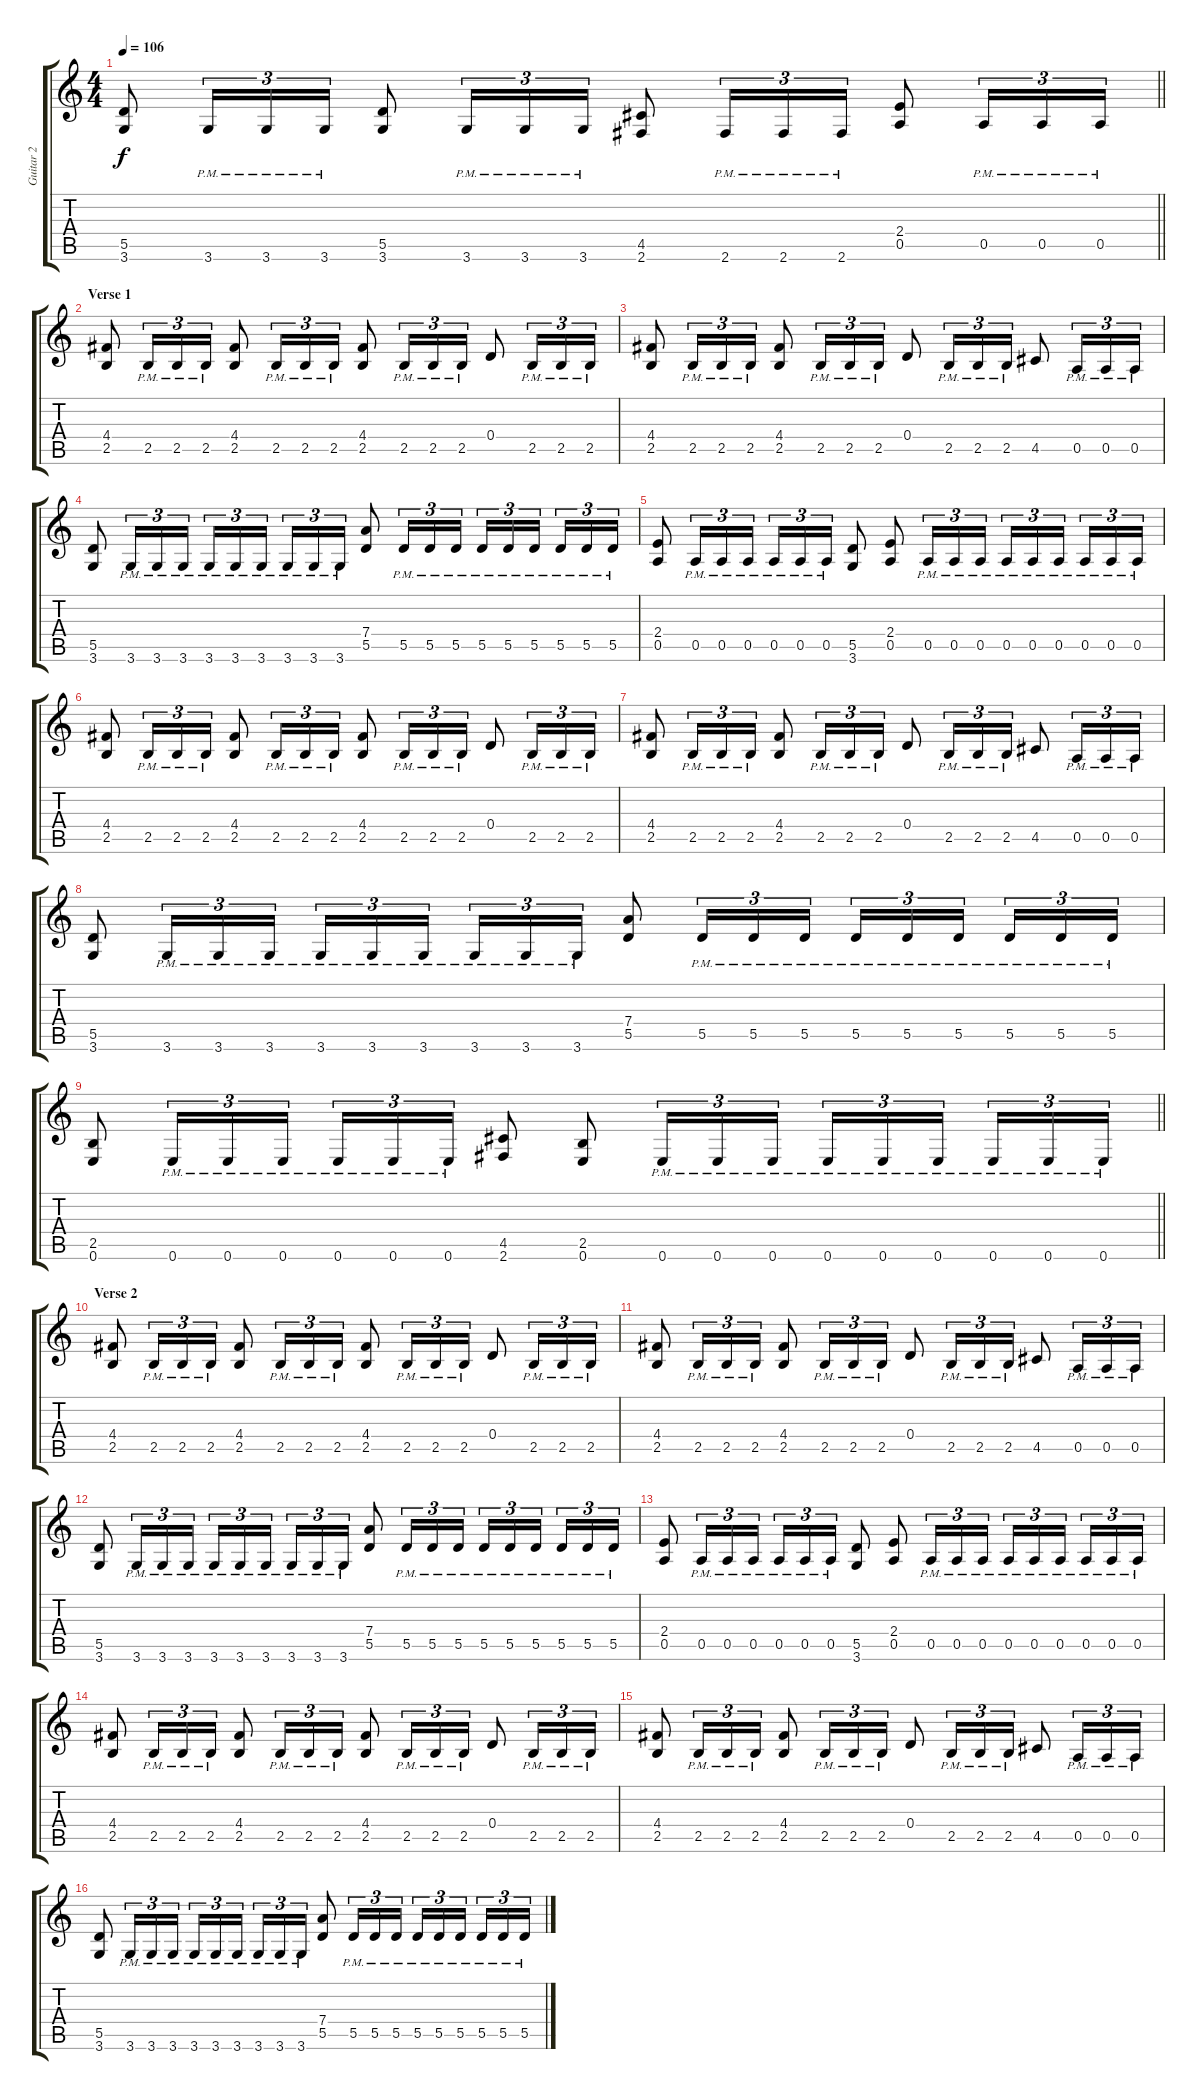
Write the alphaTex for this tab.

\track ("Guitar 2" "Guitar 2") {instrument distortionguitar}
\staff {score tabs}
\tuning (E4 B3 G3 D3 A2 E2) {hide}
\ts (4 4)
\tempo 106
\clef g2
\barLineRight lightlight
\ks c
(5.5 3.6).8{dy f} 3.6{pm}.16{tu (3 2)} 3.6{pm}.16{tu (3 2)} 3.6{pm}.16{tu (3 2)} (5.5 3.6).8 3.6{pm}.16{tu (3 2)} 3.6{pm}.16{tu (3 2)} 3.6{pm}.16{tu (3 2)} (4.5 2.6).8 2.6{pm}.16{tu (3 2)} 2.6{pm}.16{tu (3 2)} 2.6{pm}.16{tu (3 2)} (2.4 0.5).8 0.5{pm}.16{tu (3 2)} 0.5{pm}.16{tu (3 2)} 0.5{pm}.16{tu (3 2)} |
\section ("" "Verse 1")
(4.4 2.5).8 2.5{pm}.16{tu (3 2)} 2.5{pm}.16{tu (3 2)} 2.5{pm}.16{tu (3 2)} (4.4 2.5).8 2.5{pm}.16{tu (3 2)} 2.5{pm}.16{tu (3 2)} 2.5{pm}.16{tu (3 2)} (4.4 2.5).8 2.5{pm}.16{tu (3 2)} 2.5{pm}.16{tu (3 2)} 2.5{pm}.16{tu (3 2)} 0.4.8 2.5{pm}.16{tu (3 2)} 2.5{pm}.16{tu (3 2)} 2.5{pm}.16{tu (3 2)} |
(4.4 2.5).8 2.5{pm}.16{tu (3 2)} 2.5{pm}.16{tu (3 2)} 2.5{pm}.16{tu (3 2)} (4.4 2.5).8 2.5{pm}.16{tu (3 2)} 2.5{pm}.16{tu (3 2)} 2.5{pm}.16{tu (3 2)} 0.4.8 2.5{pm}.16{tu (3 2)} 2.5{pm}.16{tu (3 2)} 2.5{pm}.16{tu (3 2)} 4.5.8 0.5{pm}.16{tu (3 2)} 0.5{pm}.16{tu (3 2)} 0.5{pm}.16{tu (3 2)} |
(5.5 3.6).8 3.6{pm}.16{tu (3 2)} 3.6{pm}.16{tu (3 2)} 3.6{pm}.16{tu (3 2)} 3.6{pm}.16{tu (3 2)} 3.6{pm}.16{tu (3 2)} 3.6{pm}.16{tu (3 2)} 3.6{pm}.16{tu (3 2)} 3.6{pm}.16{tu (3 2)} 3.6{pm}.16{tu (3 2)} (7.4 5.5).8 5.5{pm}.16{tu (3 2)} 5.5{pm}.16{tu (3 2)} 5.5{pm}.16{tu (3 2)} 5.5{pm}.16{tu (3 2)} 5.5{pm}.16{tu (3 2)} 5.5{pm}.16{tu (3 2)} 5.5{pm}.16{tu (3 2)} 5.5{pm}.16{tu (3 2)} 5.5{pm}.16{tu (3 2)} |
(2.4 0.5).8 0.5{pm}.16{tu (3 2)} 0.5{pm}.16{tu (3 2)} 0.5{pm}.16{tu (3 2)} 0.5{pm}.16{tu (3 2)} 0.5{pm}.16{tu (3 2)} 0.5{pm}.16{tu (3 2)} (5.5 3.6).8 (2.4 0.5).8 0.5{pm}.16{tu (3 2)} 0.5{pm}.16{tu (3 2)} 0.5{pm}.16{tu (3 2)} 0.5{pm}.16{tu (3 2)} 0.5{pm}.16{tu (3 2)} 0.5{pm}.16{tu (3 2)} 0.5{pm}.16{tu (3 2)} 0.5{pm}.16{tu (3 2)} 0.5{pm}.16{tu (3 2)} |
(4.4 2.5).8 2.5{pm}.16{tu (3 2)} 2.5{pm}.16{tu (3 2)} 2.5{pm}.16{tu (3 2)} (4.4 2.5).8 2.5{pm}.16{tu (3 2)} 2.5{pm}.16{tu (3 2)} 2.5{pm}.16{tu (3 2)} (4.4 2.5).8 2.5{pm}.16{tu (3 2)} 2.5{pm}.16{tu (3 2)} 2.5{pm}.16{tu (3 2)} 0.4.8 2.5{pm}.16{tu (3 2)} 2.5{pm}.16{tu (3 2)} 2.5{pm}.16{tu (3 2)} |
(4.4 2.5).8 2.5{pm}.16{tu (3 2)} 2.5{pm}.16{tu (3 2)} 2.5{pm}.16{tu (3 2)} (4.4 2.5).8 2.5{pm}.16{tu (3 2)} 2.5{pm}.16{tu (3 2)} 2.5{pm}.16{tu (3 2)} 0.4.8 2.5{pm}.16{tu (3 2)} 2.5{pm}.16{tu (3 2)} 2.5{pm}.16{tu (3 2)} 4.5.8 0.5{pm}.16{tu (3 2)} 0.5{pm}.16{tu (3 2)} 0.5{pm}.16{tu (3 2)} |
(5.5 3.6).8 3.6{pm}.16{tu (3 2)} 3.6{pm}.16{tu (3 2)} 3.6{pm}.16{tu (3 2)} 3.6{pm}.16{tu (3 2)} 3.6{pm}.16{tu (3 2)} 3.6{pm}.16{tu (3 2)} 3.6{pm}.16{tu (3 2)} 3.6{pm}.16{tu (3 2)} 3.6{pm}.16{tu (3 2)} (7.4 5.5).8 5.5{pm}.16{tu (3 2)} 5.5{pm}.16{tu (3 2)} 5.5{pm}.16{tu (3 2)} 5.5{pm}.16{tu (3 2)} 5.5{pm}.16{tu (3 2)} 5.5{pm}.16{tu (3 2)} 5.5{pm}.16{tu (3 2)} 5.5{pm}.16{tu (3 2)} 5.5{pm}.16{tu (3 2)} |
\barLineRight lightlight
(2.5 0.6).8 0.6{pm}.16{tu (3 2)} 0.6{pm}.16{tu (3 2)} 0.6{pm}.16{tu (3 2)} 0.6{pm}.16{tu (3 2)} 0.6{pm}.16{tu (3 2)} 0.6{pm}.16{tu (3 2)} (4.5 2.6).8 (2.5 0.6).8 0.6{pm}.16{tu (3 2)} 0.6{pm}.16{tu (3 2)} 0.6{pm}.16{tu (3 2)} 0.6{pm}.16{tu (3 2)} 0.6{pm}.16{tu (3 2)} 0.6{pm}.16{tu (3 2)} 0.6{pm}.16{tu (3 2)} 0.6{pm}.16{tu (3 2)} 0.6{pm}.16{tu (3 2)} |
\section ("" "Verse 2")
(4.4 2.5).8 2.5{pm}.16{tu (3 2)} 2.5{pm}.16{tu (3 2)} 2.5{pm}.16{tu (3 2)} (4.4 2.5).8 2.5{pm}.16{tu (3 2)} 2.5{pm}.16{tu (3 2)} 2.5{pm}.16{tu (3 2)} (4.4 2.5).8 2.5{pm}.16{tu (3 2)} 2.5{pm}.16{tu (3 2)} 2.5{pm}.16{tu (3 2)} 0.4.8 2.5{pm}.16{tu (3 2)} 2.5{pm}.16{tu (3 2)} 2.5{pm}.16{tu (3 2)} |
(4.4 2.5).8 2.5{pm}.16{tu (3 2)} 2.5{pm}.16{tu (3 2)} 2.5{pm}.16{tu (3 2)} (4.4 2.5).8 2.5{pm}.16{tu (3 2)} 2.5{pm}.16{tu (3 2)} 2.5{pm}.16{tu (3 2)} 0.4.8 2.5{pm}.16{tu (3 2)} 2.5{pm}.16{tu (3 2)} 2.5{pm}.16{tu (3 2)} 4.5.8 0.5{pm}.16{tu (3 2)} 0.5{pm}.16{tu (3 2)} 0.5{pm}.16{tu (3 2)} |
(5.5 3.6).8 3.6{pm}.16{tu (3 2)} 3.6{pm}.16{tu (3 2)} 3.6{pm}.16{tu (3 2)} 3.6{pm}.16{tu (3 2)} 3.6{pm}.16{tu (3 2)} 3.6{pm}.16{tu (3 2)} 3.6{pm}.16{tu (3 2)} 3.6{pm}.16{tu (3 2)} 3.6{pm}.16{tu (3 2)} (7.4 5.5).8 5.5{pm}.16{tu (3 2)} 5.5{pm}.16{tu (3 2)} 5.5{pm}.16{tu (3 2)} 5.5{pm}.16{tu (3 2)} 5.5{pm}.16{tu (3 2)} 5.5{pm}.16{tu (3 2)} 5.5{pm}.16{tu (3 2)} 5.5{pm}.16{tu (3 2)} 5.5{pm}.16{tu (3 2)} |
(2.4 0.5).8 0.5{pm}.16{tu (3 2)} 0.5{pm}.16{tu (3 2)} 0.5{pm}.16{tu (3 2)} 0.5{pm}.16{tu (3 2)} 0.5{pm}.16{tu (3 2)} 0.5{pm}.16{tu (3 2)} (5.5 3.6).8 (2.4 0.5).8 0.5{pm}.16{tu (3 2)} 0.5{pm}.16{tu (3 2)} 0.5{pm}.16{tu (3 2)} 0.5{pm}.16{tu (3 2)} 0.5{pm}.16{tu (3 2)} 0.5{pm}.16{tu (3 2)} 0.5{pm}.16{tu (3 2)} 0.5{pm}.16{tu (3 2)} 0.5{pm}.16{tu (3 2)} |
(4.4 2.5).8 2.5{pm}.16{tu (3 2)} 2.5{pm}.16{tu (3 2)} 2.5{pm}.16{tu (3 2)} (4.4 2.5).8 2.5{pm}.16{tu (3 2)} 2.5{pm}.16{tu (3 2)} 2.5{pm}.16{tu (3 2)} (4.4 2.5).8 2.5{pm}.16{tu (3 2)} 2.5{pm}.16{tu (3 2)} 2.5{pm}.16{tu (3 2)} 0.4.8 2.5{pm}.16{tu (3 2)} 2.5{pm}.16{tu (3 2)} 2.5{pm}.16{tu (3 2)} |
(4.4 2.5).8 2.5{pm}.16{tu (3 2)} 2.5{pm}.16{tu (3 2)} 2.5{pm}.16{tu (3 2)} (4.4 2.5).8 2.5{pm}.16{tu (3 2)} 2.5{pm}.16{tu (3 2)} 2.5{pm}.16{tu (3 2)} 0.4.8 2.5{pm}.16{tu (3 2)} 2.5{pm}.16{tu (3 2)} 2.5{pm}.16{tu (3 2)} 4.5.8 0.5{pm}.16{tu (3 2)} 0.5{pm}.16{tu (3 2)} 0.5{pm}.16{tu (3 2)} |
(5.5 3.6).8 3.6{pm}.16{tu (3 2)} 3.6{pm}.16{tu (3 2)} 3.6{pm}.16{tu (3 2)} 3.6{pm}.16{tu (3 2)} 3.6{pm}.16{tu (3 2)} 3.6{pm}.16{tu (3 2)} 3.6{pm}.16{tu (3 2)} 3.6{pm}.16{tu (3 2)} 3.6{pm}.16{tu (3 2)} (7.4 5.5).8 5.5{pm}.16{tu (3 2)} 5.5{pm}.16{tu (3 2)} 5.5{pm}.16{tu (3 2)} 5.5{pm}.16{tu (3 2)} 5.5{pm}.16{tu (3 2)} 5.5{pm}.16{tu (3 2)} 5.5{pm}.16{tu (3 2)} 5.5{pm}.16{tu (3 2)} 5.5{pm}.16{tu (3 2)}
